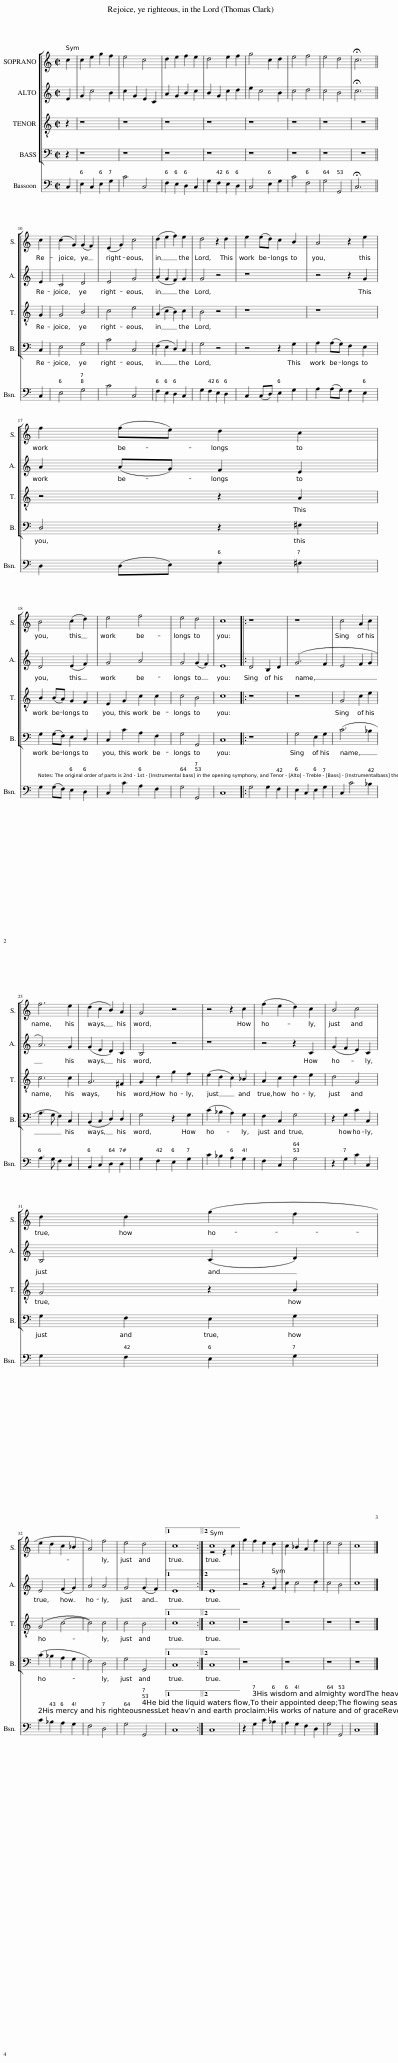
X:1
%%score [ ( 1 2 ) 3 4 5 ] 6
L:1/8
M:2/2
I:linebreak $
K:C
V:1 treble
V:2 treble
V:3 treble
V:4 treble-8 transpose=-12
V:5 bass
V:6 bass
V:1
 c2 | c2 e2 g2 f2 | e4 c4 | d2 e2 f2 e2 | d4 e2 f2 | %5
 g4 c2 d2 | e4 f4 | e4 d4 | !fermata!c6 ||$ c2 | %10
 (c2 G2) (G2 F2) | (E2 G2) c4 | (d2 e2 f2) e2 | d4 z2 d2 | e2 (ed) c2 B2 | %15
 A4 z2 e2 |$ f2 (fe) d2 c2 |$ B4 (c2 d2) | e4 f4 | e4 d4 | %20
 c8 |: z8 | z8 | c4 A2 c2 |$ f6 e2 | %25
 (d2 c2 B2) A2 | G4 z4 | z4 z2 c2 | (f2 e2 d2) c2 | B4 c4 |$ %30
 d2 d2 (g2 f2 |$ e2 d2 c2 _B2 | A4) f4 | e4 d4 |1 c8 :|2 %35
 c8 || g2 f2 e2 d2 | c2 _B2 A2 f2 | e4 d4 | c8 |] %40
V:2
 x2 | x8 | x8 | x8 | x8 | %5
 x8 | x8 | x8 | x6 ||$ x2 | %10
 x8 | x8 | x8 | x8 | x8 | %15
 x8 |$ x8 |$ x8 | x8 | x8 | %20
 x8 |: x8 | x8 | x8 |$ x8 | %25
 x8 | x8 | x8 | x8 | x8 |$ %30
 x8 |$ x8 | x8 | x8 |1 x8 :|2 %35
 z4 z2 c2 || x8 | x8 | x8 | x8 |] %40
V:3
 E2 | G2 c4 B2 | c2 G2 E2 C2 | A2 G2 B2 c2 | B2 G2 c2 d2 | %5
 e2 c4 B2 | c4 d4 | c4 B4 | !fermata!c6 ||$ E2 | %10
 C4 D4 | E4 G4 | (A2 G2 F2) G2 | G4 z4 | z8 | %15
 z4 z2 G2 |$ A2 (AG) F2 E2 |$ D4 (E2 F2) | G4 A4 | G4 (G2 F2) | %20
 E8 |: D4 B,2 D2 | (G6 F2 | E4 F2 G2 |$ A6) G2 | %25
 (G2 E2 D2) C2 | B,4 z4 | z8 | z4 z2 C2 | (G2 F2 E2) C2 |$ %30
 B,4 (C2 D2) |$ E4 (F2 G2) | A4 A4 | G4 (G2 F2) |1 E8 :|2 %35
 E8 || z4 z2 G2 | c2 c4 d2 | c4 B4 | c8 |] %40
V:4
 z2 | z8 | z8 | z8 | z8 | %5
 z8 | z8 | z8 | z6 ||$ G2 | %10
 G4 B4 | c4 e4 | (A2 c2 B2) c2 | B4 z4 | z8 | %15
 z8 |$ z4 z2 A2 |$ B2 (BA) G2 F2 | E2 G2 c2 c2 | c4 B4 | %20
 c8 |: z8 | z8 | G4 c2 e2 |$ c6 c2 | %25
 G6 ^F2 | G2 d2 g2 f2 | (e2 d2 c2) _B2 | A2 c2 d2 e2 | d4 G4 |$ %30
 G4 z2 B2 |$ (G4 c4- | c4) c4 | c4 B4 |1 c8 :|2 %35
 c8 || z8 | z8 | z8 | z8 |] %40
V:5
 z2 | z8 | z8 | z8 | z8 | %5
 z8 | z8 | z8 | z6 ||$ C,2 | %10
 E,4 G,4 | C4 C,4 | (F,2 E,2 D,2) C,2 | G,4 z4 | z4 z2 G,2 | %15
 A,2 (A,G,) F,2 E,2 |$ D,4 z2 ^F,2 |$ G,2 (G,F,) E,2 D,2 | C,2 C2 A,2 F,2 | G,4 G,,4 | %20
 C,8 |: z8 | G,4 E,2 G,2 | (C6 _B,2 |$ A,3 G, F,2) C,2 | %25
 (B,,2 C,2 D,2) D,2 | G,4 z2 G,2 | (C2 _B,2 A,2) G,2 | F,2 C,2 G,4 | z2 G,2 C2 C,2 |$ %30
 G,2 F,2 E,2 G,2 |$ (C2 _B,2 A,2 G,2 | F,4) D,4 | G,4 G,,4 |1 C,8 :|2 %35
 C,8 || z8 | z8 | z8 | z8 |] %40
V:6
 C,2 | E,2 C,2 E,2 G,2 | C4 C,4 | F,2 E,2 D,2 C,2 | G,2 F,2 E,2 D,2 | %5
 C,4 E,2 G,2 | C4 F,4 | G,4 G,,4 | !fermata!C,6 ||$ C,2 | %10
 E,4 G,4 | C4 C,4 | F,2 E,2 D,2 C,2 | G,2 F,2 E,2 D,2 | C,2 (C,D,) E,2 G,2 | %15
 A,2 (A,G,) F,2 E,2 |$ D,2 (D,E,) F,2 ^F,2 |$ G,2 (G,F,) E,2 D,2 | C,2 C2 A,2 F,2 | G,4 G,,4 | %20
 C,8 |: G,4 G,2 F,2 | E,2 C,2 E,2 G,2 | C,2 C4 _B,2 |$ A,3 G, F,2 C,2 | %25
 B,,2 C,2 D,2 D,2 | G,2 F,2 E,2 G,2 | C2 _B,2 A,2 G,2 | F,2 C,2 G,4 | z2 G,2 C2 C,2 |$ %30
 G,2 F,2 E,2 G,2 |$ C2 _B,2 A,2 G,2 | F,4 D,4 | G,4 G,,4 |1 C,8 :|2 %35
 C,8 || z2 G,2 C2 _B,2 | A,2 G,2 F,2 D,2 | G,4 G,,4 | C,8 |] %40
